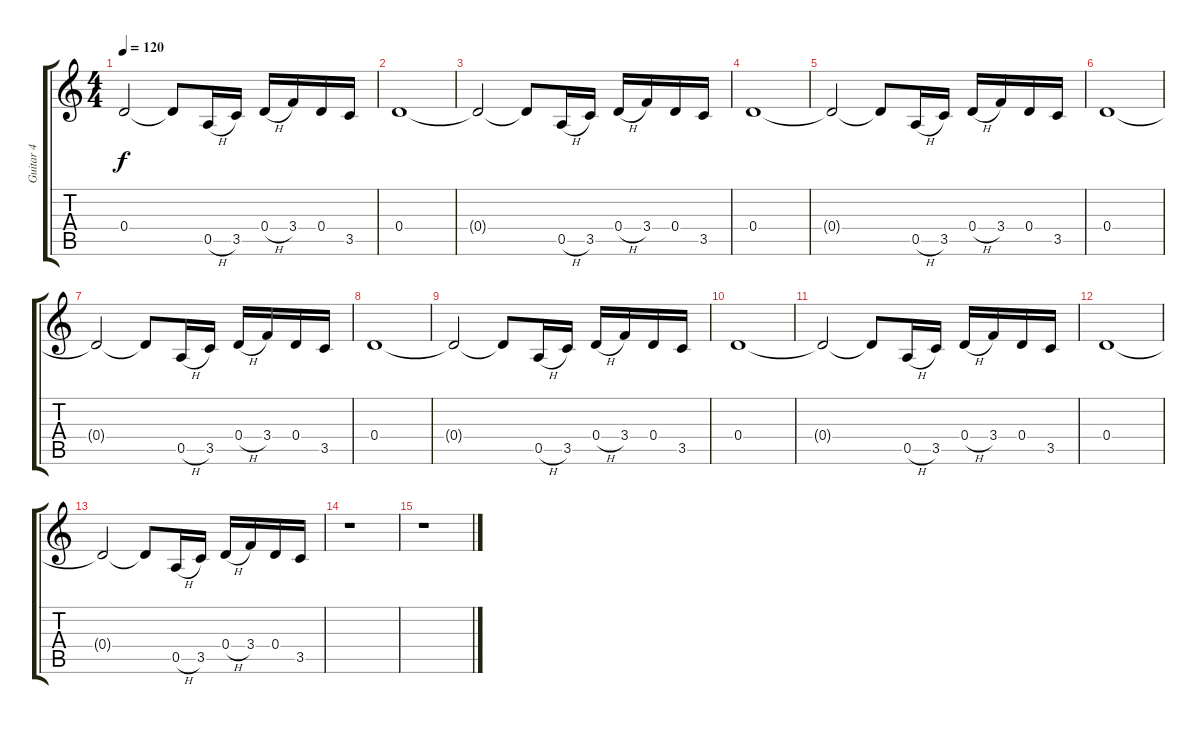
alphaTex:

\track ("Guitar 4" "Guitar 4") {instrument distortionguitar}
\staff {score tabs}
\tuning (E4 B3 G3 D3 A2 E2) {hide}
\ts (4 4)
\tempo 120
\clef g2
\ks c
0.4{t}.2{dy f} 0.4{t}.8 0.5{h}.16 3.5.16 0.4{h}.16 3.4.16 0.4.16 3.5.16 |
0.4.1 |
0.4{t}.2 0.4{t}.8 0.5{h}.16 3.5.16 0.4{h}.16 3.4.16 0.4.16 3.5.16 |
0.4.1 |
0.4{t}.2 0.4{t}.8 0.5{h}.16 3.5.16 0.4{h}.16 3.4.16 0.4.16 3.5.16 |
0.4.1 |
0.4{t}.2 0.4{t}.8 0.5{h}.16 3.5.16 0.4{h}.16 3.4.16 0.4.16 3.5.16 |
0.4.1 |
0.4{t}.2 0.4{t}.8 0.5{h}.16 3.5.16 0.4{h}.16 3.4.16 0.4.16 3.5.16 |
0.4.1 |
0.4{t}.2 0.4{t}.8 0.5{h}.16 3.5.16 0.4{h}.16 3.4.16 0.4.16 3.5.16 |
0.4.1 |
0.4{t}.2 0.4{t}.8 0.5{h}.16 3.5.16 0.4{h}.16 3.4.16 0.4.16 3.5.16 |
r.1 |
r.1
